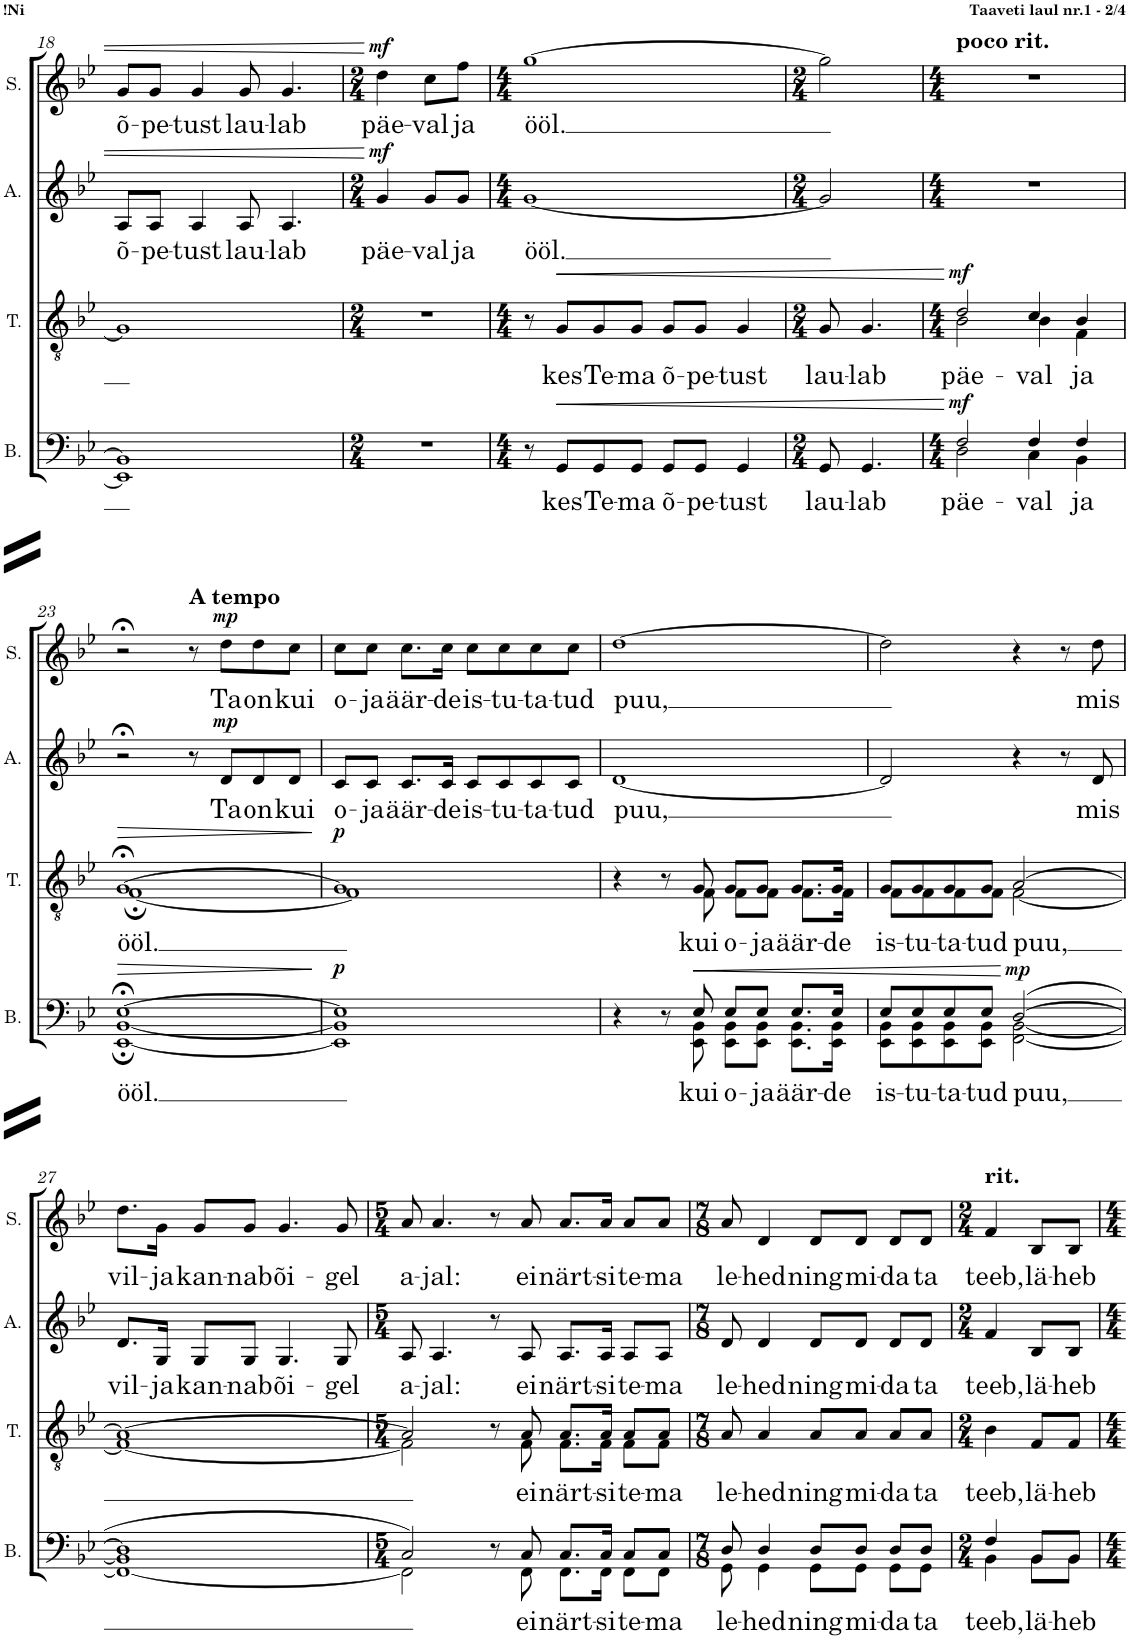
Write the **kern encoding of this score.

**kern	**text	**dynam	**kern	**text	**dynam	**kern	**text	**dynam	**kern	**text	**dynam
*part4	*part4	*part4	*part3	*part3	*part3	*part2	*part2	*part2	*part1	*part1	*part1
*staff4	*staff4	*staff4	*staff3	*staff3	*staff3	*staff2	*staff2	*staff2	*staff1	*staff1	*staff1
*I"B.	*	*	*I"T.	*	*	*I"A.	*	*	*I"S.	*	*
*I'B.	*	*	*I'T.	*	*	*I'A.	*	*	*I'S.	*	*
!!LO:PB:g=z
*clefF4	*	*	*clefGv2	*	*	*clefG2	*	*	*clefG2	*	*
*k[b-e-]	*	*	*k[b-e-]	*	*	*k[b-e-]	*	*	*k[b-e-]	*	*
*M4/4	*	*	*M4/4	*	*	*M4/4	*	*	*M4/4	*	*
=18	=18	=18	=18	=18	=18	=18	=18	=18	=18	=18	=18
*^	*	*	*	*	*	*	*	*	*	*	*
!	!	!	!	!	!	!	!	!LO:LY:b	!	!	!LO:LY:b	!
1BB-]	1EE-]	.	.	1G]	.	.	8A/L	õ-	.	8g/L	õ-	.
!	!	!	!	!	!	!	!	!LO:LY:b	!	!	!LO:LY:b	!
.	.	.	.	.	.	.	8A/J	-pe-	.	8g/J	-pe-	.
!	!	!	!	!	!	!	!	!LO:LY:b	!	!	!LO:LY:b	!
.	.	.	.	.	.	.	4A/	-tust	.	4g/	-tust	.
!	!	!	!	!	!	!	!	!LO:LY:b	!	!	!LO:LY:b	!
.	.	.	.	.	.	.	8A/	lau-	.	8g/	lau-	.
!	!	!	!	!	!	!	!	!LO:LY:b	!	!	!LO:LY:b	!
.	.	.	.	.	.	.	4.A/	-lab	.	4.g/	-lab	.
*v	*v	*	*	*	*	*	*	*	*	*	*	*
=19	=19	=19	=19	=19	=19	=19	=19	=19	=19	=19	=19
*M2/4	*	*	*M2/4	*	*	*M2/4	*	*	*M2/4	*	*
!	!	!	!	!	!	!	!LO:LY:b	!LO:DY:a	!	!LO:LY:b	!LO:DY:a
2r	.	.	2r	.	.	4g/	päe-	mf	4dd\	päe-	mf
!	!	!	!	!	!	!	!LO:LY:b	!	!	!LO:LY:b	!
.	.	.	.	.	.	8g/L	-val	.	8cc\L	-val	.
!	!	!	!	!	!	!	!LO:LY:b	!	!	!LO:LY:b	!
.	.	.	.	.	.	8g/J	ja	.	8ff\J	ja	.
=20	=20	=20	=20	=20	=20	=20	=20	=20	=20	=20	=20
*M4/4	*	*	*M4/4	*	*	*M4/4	*	*	*M4/4	*	*
!	!	!	!	!	!	!	!LO:LY:b	!	!	!LO:LY:b	!
8r	.	.	8r	.	.	[1g	ööl.	.	[1gg	ööl.	.
!	!LO:LY:b	!LO:HP:b	!	!LO:LY:b	!LO:HP:b	!	!	!	!	!	!
8GG/L	kes	<	8G/L	kes	<	.	.	.	.	.	.
!	!LO:LY:b	!	!	!LO:LY:b	!	!	!	!	!	!	!
8GG/	Te-	.	8G/	Te-	.	.	.	.	.	.	.
!	!LO:LY:b	!	!	!LO:LY:b	!	!	!	!	!	!	!
8GG/J	-ma	.	8G/J	-ma	.	.	.	.	.	.	.
!	!LO:LY:b	!	!	!LO:LY:b	!	!	!	!	!	!	!
8GG/L	õ-	.	8G/L	õ-	.	.	.	.	.	.	.
!	!LO:LY:b	!	!	!LO:LY:b	!	!	!	!	!	!	!
8GG/J	-pe-	.	8G/J	-pe-	.	.	.	.	.	.	.
!	!LO:LY:b	!	!	!LO:LY:b	!	!	!	!	!	!	!
4GG/	-tust	.	4G/	-tust	.	.	.	.	.	.	.
=21	=21	=21	=21	=21	=21	=21	=21	=21	=21	=21	=21
*M2/4	*	*	*M2/4	*	*	*M2/4	*	*	*M2/4	*	*
!	!LO:LY:b	!	!	!LO:LY:b	!	!	!	!	!	!	!
8GG/	lau-	.	8G/	lau-	.	2g/]	.	.	2gg\]	.	.
!	!LO:LY:b	!	!	!LO:LY:b	!	!	!	!	!	!	!
4.GG/	-lab	.	4.G/	-lab	.	.	.	.	.	.	.
.	.	[	.	.	[	.	.	.	.	.	.
=22	=22	=22	=22	=22	=22	=22	=22	=22	=22	=22	=22
*M4/4	*	*	*M4/4	*	*	*M4/4	*	*	*M4/4	*	*
!	!	!	!	!	!	!	!	!	!LO:TX:a:B:t=poco rit.	!	!
!	!LO:LY:b	!LO:DY:a	!	!LO:LY:b	!LO:DY:a	!	!	!	!	!	!
*^	*	*	*^	*	*	*	*	*	*	*	*
2F/	2D\	päe-	mf	2d/	2B-\	päe-	mf	1r	.	.	1r	.	.
!	!	!LO:LY:b	!	!	!	!LO:LY:b	!	!	!	!	!	!	!
4F/	4C\	-val	.	4c/	4B-\	-val	.	.	.	.	.	.	.
!	!	!LO:LY:b	!	!	!	!LO:LY:b	!	!	!	!	!	!	!
4F/	4BB-\	ja	.	4B-/	4F\	ja	.	.	.	.	.	.	.
!!LO:LB:g=z
=23	=23	=23	=23	=23	=23	=23	=23	=23	=23	=23	=23	=23	=23
!	!	!LO:LY:b	!LO:HP:b	!	!	!LO:LY:b	!LO:HP:b	!	!	!	!	!	!
[1E-;<	[1EE-; [1BB-;	ööl.	>	[1G;<	[1F;	ööl.	>	2r;<	.	.	2r;<	.	.
!	!	!	!	!	!	!	!	!	!	!	!LO:TX:a:B:t=A tempo	!	!
.	.	.	.	.	.	.	.	8r	.	.	8r	.	.
!	!	!	!	!	!	!	!	!	!LO:LY:b	!LO:DY:a	!	!LO:LY:b	!LO:DY:a
.	.	.	.	.	.	.	.	8d/L	Ta	mp	8dd\L	Ta	mp
!	!	!	!	!	!	!	!	!	!LO:LY:b	!	!	!LO:LY:b	!
.	.	.	.	.	.	.	.	8d/	on	.	8dd\	on	.
!	!	!	!	!	!	!	!	!	!LO:LY:b	!	!	!LO:LY:b	!
.	.	.	.	.	.	.	.	8d/J	kui	.	8cc\J	kui	.
*v	*v	*	*	*	*	*	*	*	*	*	*	*	*
*	*	*	*v	*v	*	*	*	*	*	*	*	*
.	.	]	.	.	]	.	.	.	.	.	.
=24	=24	=24	=24	=24	=24	=24	=24	=24	=24	=24	=24
*^	*	*	*^	*	*	*	*	*	*	*	*
!	!	!	!LO:DY:a	!	!	!	!LO:DY:a	!	!LO:LY:b	!	!	!LO:LY:b	!
1E-]	1EE-] 1BB-]	.	p	1G]	1F]	.	p	8c/L	o-	.	8cc\L	o-	.
!	!	!	!	!	!	!	!	!	!LO:LY:b	!	!	!LO:LY:b	!
.	.	.	.	.	.	.	.	8c/J	-ja	.	8cc\J	-ja	.
!	!	!	!	!	!	!	!	!	!LO:LY:b	!	!	!LO:LY:b	!
.	.	.	.	.	.	.	.	8.c/L	äär-	.	8.cc\L	äär-	.
!	!	!	!	!	!	!	!	!	!LO:LY:b	!	!	!LO:LY:b	!
.	.	.	.	.	.	.	.	16c/Jk	-de	.	16cc\Jk	-de	.
!	!	!	!	!	!	!	!	!	!LO:LY:b	!	!	!LO:LY:b	!
.	.	.	.	.	.	.	.	8c/L	is-	.	8cc\L	is-	.
!	!	!	!	!	!	!	!	!	!LO:LY:b	!	!	!LO:LY:b	!
.	.	.	.	.	.	.	.	8c/	-tu-	.	8cc\	-tu-	.
!	!	!	!	!	!	!	!	!	!LO:LY:b	!	!	!LO:LY:b	!
.	.	.	.	.	.	.	.	8c/	-ta-	.	8cc\	-ta-	.
!	!	!	!	!	!	!	!	!	!LO:LY:b	!	!	!LO:LY:b	!
.	.	.	.	.	.	.	.	8c/J	-tud	.	8cc\J	-tud	.
=25	=25	=25	=25	=25	=25	=25	=25	=25	=25	=25	=25	=25	=25
!	!	!	!	!	!	!	!	!	!LO:LY:b	!	!	!LO:LY:b	!
4r	4.ryy	.	.	4r	4.ryy	.	.	[1d	puu,	.	[1dd	puu,	.
8r	.	.	.	8r	.	.	.	.	.	.	.	.	.
!	!	!LO:LY:b	!LO:HP:b	!	!	!LO:LY:b	!	!	!	!	!	!	!
8E-/	8EE-\ 8BB-\	kui	<	8G/	8F\	kui	.	.	.	.	.	.	.
!	!	!LO:LY:b	!	!	!	!LO:LY:b	!	!	!	!	!	!	!
8E-/L	8EE-\ 8BB-\L	o-	.	8G/L	8F\L	o-	.	.	.	.	.	.	.
!	!	!LO:LY:b	!	!	!	!LO:LY:b	!	!	!	!	!	!	!
8E-/J	8EE-\ 8BB-\J	-ja	.	8G/J	8F\J	-ja	.	.	.	.	.	.	.
!	!	!LO:LY:b	!	!	!	!LO:LY:b	!	!	!	!	!	!	!
8.E-/L	8.EE-\ 8.BB-\L	äär-	.	8.G/L	8.F\L	äär-	.	.	.	.	.	.	.
!	!	!LO:LY:b	!	!	!	!LO:LY:b	!	!	!	!	!	!	!
16E-/Jk	16EE-\ 16BB-\Jk	-de	.	16G/Jk	16F\Jk	-de	.	.	.	.	.	.	.
=26	=26	=26	=26	=26	=26	=26	=26	=26	=26	=26	=26	=26	=26
!	!	!LO:LY:b	!	!	!	!LO:LY:b	!	!	!	!	!	!	!
8E-/L	8EE-\ 8BB-\L	is-	.	8G/L	8F\L	is-	.	2d/]	.	.	2dd\]	.	.
!	!	!LO:LY:b	!	!	!	!LO:LY:b	!	!	!	!	!	!	!
8E-/	8EE-\ 8BB-\	-tu-	.	8G/	8F\	-tu-	.	.	.	.	.	.	.
!	!	!LO:LY:b	!	!	!	!LO:LY:b	!	!	!	!	!	!	!
8E-/	8EE-\ 8BB-\	-ta-	.	8G/	8F\	-ta-	.	.	.	.	.	.	.
!	!	!LO:LY:b	!	!	!	!LO:LY:b	!	!	!	!	!	!	!
8E-/J	8EE-\ 8BB-\J	-tud	.	8G/J	8F\J	-tud	.	.	.	.	.	.	.
!	!	!LO:LY:b	!LO:DY:n=1:a	!	!	!LO:LY:b	!	!	!	!	!	!	!
([2D/	[2FF\ [2BB-\	puu,	[ mp	[2A/	[2F\	puu,	.	4r	.	.	4r	.	.
.	.	.	.	.	.	.	.	8r	.	.	8r	.	.
!	!	!	!	!	!	!	!	!	!LO:LY:b	!	!	!LO:LY:b	!
.	.	.	.	.	.	.	.	8d/	mis	.	8dd\	mis	.
!!LO:LB:g=z
=27	=27	=27	=27	=27	=27	=27	=27	=27	=27	=27	=27	=27	=27
!	!	!	!	!	!	!	!	!	!LO:LY:b	!	!	!LO:LY:b	!
1D]	1FF_ 1BB-]	.	.	1A_	1F_	.	.	8.d/L	vil-	.	8.dd\L	vil-	.
!	!	!	!	!	!	!	!	!	!LO:LY:b	!	!	!LO:LY:b	!
.	.	.	.	.	.	.	.	16G/Jk	-ja	.	16g\Jk	-ja	.
!	!	!	!	!	!	!	!	!	!LO:LY:b	!	!	!LO:LY:b	!
.	.	.	.	.	.	.	.	8G/L	kan-	.	8g/L	kan-	.
!	!	!	!	!	!	!	!	!	!LO:LY:b	!	!	!LO:LY:b	!
.	.	.	.	.	.	.	.	8G/J	-nab	.	8g/J	-nab	.
!	!	!	!	!	!	!	!	!	!LO:LY:b	!	!	!LO:LY:b	!
.	.	.	.	.	.	.	.	4.G/	õi-	.	4.g/	õi-	.
!	!	!	!	!	!	!	!	!	!LO:LY:b	!	!	!LO:LY:b	!
.	.	.	.	.	.	.	.	8G/	-gel	.	8g/	-gel	.
=28	=28	=28	=28	=28	=28	=28	=28	=28	=28	=28	=28	=28	=28
*M5/4	*	*	*	*M5/4	*	*	*	*M5/4	*	*	*M5/4	*	*
!	!	!	!	!	!	!	!	!	!LO:LY:b	!	!	!LO:LY:b	!
2C/)	2FF\]	.	.	2A/]	2F\]	.	.	8A/	a-	.	8a/	a-	.
!	!	!	!	!	!	!	!	!	!LO:LY:b	!	!	!LO:LY:b	!
.	.	.	.	.	.	.	.	4.A/	-jal:	.	4.a/	-jal:	.
8r	8ryy	.	.	8r	8ryy	.	.	8r	.	.	8r	.	.
!	!	!LO:LY:b	!	!	!	!LO:LY:b	!	!	!LO:LY:b	!	!	!LO:LY:b	!
8C/	8FF\	ei	.	8A/	8F\	ei	.	8A/	ei	.	8a/	ei	.
!	!	!LO:LY:b	!	!	!	!LO:LY:b	!	!	!LO:LY:b	!	!	!LO:LY:b	!
8.C/L	8.FF\L	närt-	.	8.A/L	8.F\L	närt-	.	8.A/L	närt-	.	8.a/L	närt-	.
!	!	!LO:LY:b	!	!	!	!LO:LY:b	!	!	!LO:LY:b	!	!	!LO:LY:b	!
16C/Jk	16FF\Jk	-si	.	16A/Jk	16F\Jk	-si	.	16A/Jk	-si	.	16a/Jk	-si	.
!	!	!LO:LY:b	!	!	!	!LO:LY:b	!	!	!LO:LY:b	!	!	!LO:LY:b	!
8C/L	8FF\L	te-	.	8A/L	8F\L	te-	.	8A/L	te-	.	8a/L	te-	.
!	!	!LO:LY:b	!	!	!	!LO:LY:b	!	!	!LO:LY:b	!	!	!LO:LY:b	!
8C/J	8FF\J	-ma	.	8A/J	8F\J	-ma	.	8A/J	-ma	.	8a/J	-ma	.
*	*	*	*	*v	*v	*	*	*	*	*	*	*	*
=29	=29	=29	=29	=29	=29	=29	=29	=29	=29	=29	=29	=29
*M7/8	*	*	*	*M7/8	*	*	*M7/8	*	*	*M7/8	*	*
*	*	*	*	*^	*	*	*	*	*	*	*	*
!	!	!LO:LY:b	!	!	!	!LO:LY:b	!	!	!LO:LY:b	!	!	!LO:LY:b	!
*	*	*	*	*v	*v	*	*	*	*	*	*	*	*
8D/	8GG\	le-	.	8A/	le-	.	8d/	le-	.	8a/	le-	.
!	!	!LO:LY:b	!	!	!LO:LY:b	!	!	!LO:LY:b	!	!	!LO:LY:b	!
4D/	4GG\	-hed	.	4A/	-hed	.	4d/	-hed	.	4d/	-hed	.
!	!	!LO:LY:b	!	!	!LO:LY:b	!	!	!LO:LY:b	!	!	!LO:LY:b	!
8D/L	8GG\L	ning	.	8A/L	ning	.	8d/L	ning	.	8d/L	ning	.
!	!	!LO:LY:b	!	!	!LO:LY:b	!	!	!LO:LY:b	!	!	!LO:LY:b	!
8D/J	8GG\J	mi-	.	8A/J	mi-	.	8d/J	mi-	.	8d/J	mi-	.
!	!	!LO:LY:b	!	!	!LO:LY:b	!	!	!LO:LY:b	!	!	!LO:LY:b	!
8D/L	8GG\L	-da	.	8A/L	-da	.	8d/L	-da	.	8d/L	-da	.
!	!	!LO:LY:b	!	!	!LO:LY:b	!	!	!LO:LY:b	!	!	!LO:LY:b	!
8D/J	8GG\J	ta	.	8A/J	ta	.	8d/J	ta	.	8d/J	ta	.
=30	=30	=30	=30	=30	=30	=30	=30	=30	=30	=30	=30	=30
*M2/4	*	*	*	*M2/4	*	*	*M2/4	*	*	*M2/4	*	*
!	!	!	!	!	!	!	!	!	!	!LO:TX:a:B:t=rit.	!	!
!	!	!LO:LY:b	!	!	!LO:LY:b	!	!	!LO:LY:b	!	!	!LO:LY:b	!
4F/	4BB-\	teeb,	.	4B-\	teeb,	.	4f/	teeb,	.	4f/	teeb,	.
!	!	!LO:LY:b	!	!	!LO:LY:b	!	!	!LO:LY:b	!	!	!LO:LY:b	!
8BB-/L	8BB-\L	lä-	.	8F/L	lä-	.	8B-/L	lä-	.	8B-/L	lä-	.
!	!	!LO:LY:b	!	!	!LO:LY:b	!	!	!LO:LY:b	!	!	!LO:LY:b	!
8BB-/J	8BB-\J	-heb	.	8F/J	-heb	.	8B-/J	-heb	.	8B-/J	-heb	.
*v	*v	*	*	*	*	*	*	*	*	*	*	*
=	=	=	=	=	=	=	=	=	=	=	=
*-	*-	*-	*-	*-	*-	*-	*-	*-	*-	*-	*-
